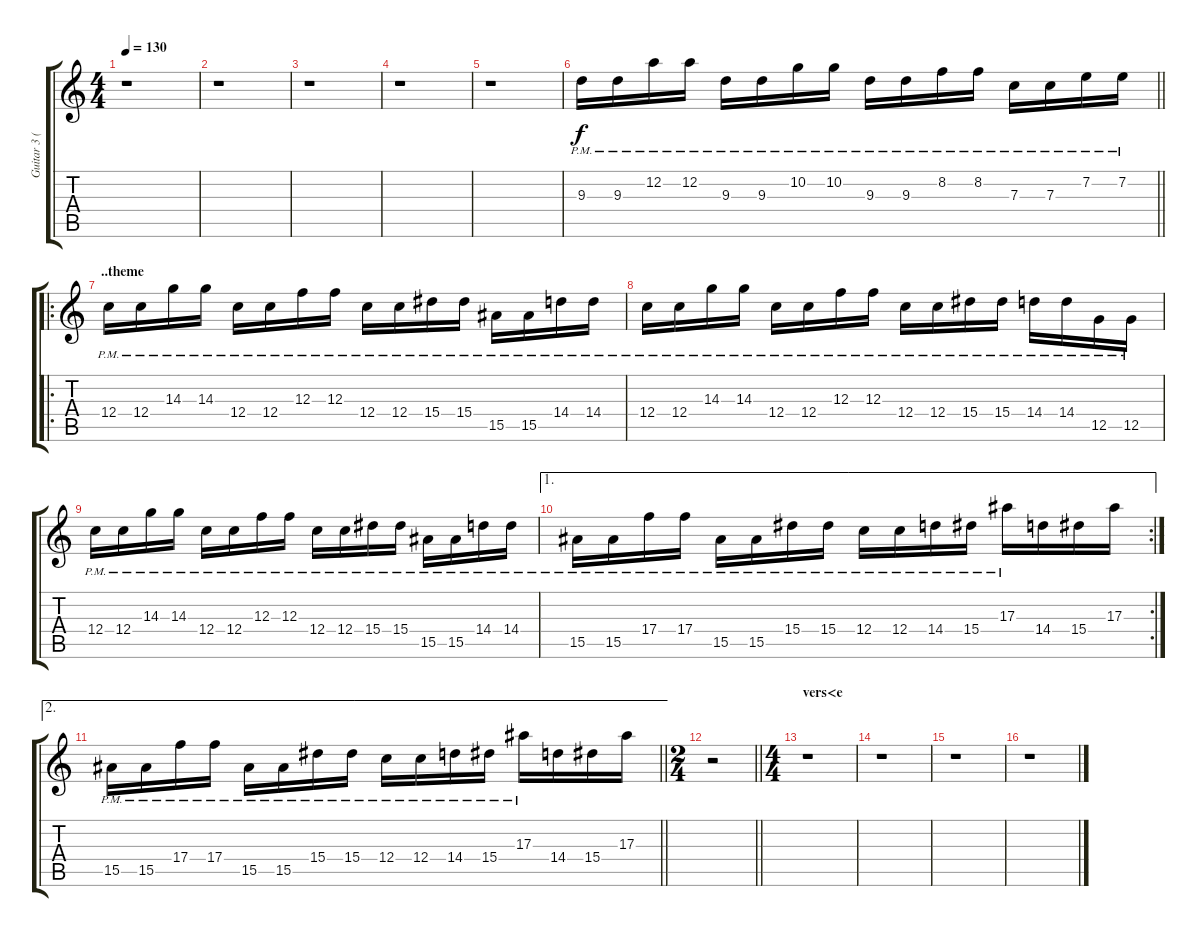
\track ("Guitar 3 (Lead)" "Guitar 3 (") {instrument distortionguitar}
\staff {score tabs}
\tuning (D4 A3 F3 C3 G2 C2) {hide}
\ts (4 4)
\tempo 130
\clef g2
\ks c
r.1{dy f} |
r.1 |
r.1 |
r.1 |
r.1 |
\barLineRight lightlight
9.3{pm}.16{volume 13 instrument overdrivenguitar} 9.3{pm}.16 12.2{pm}.16 12.2{pm}.16 9.3{pm}.16 9.3{pm}.16 10.2{pm}.16 10.2{pm}.16 9.3{pm}.16 9.3{pm}.16 8.2{pm}.16 8.2{pm}.16 7.3{pm}.16 7.3{pm}.16 7.2{pm}.16 7.2{pm}.16 |
\ro
\section ("" "..theme")
12.4{pm}.16{volume 15 instrument overdrivenguitar} 12.4{pm}.16 14.3{pm}.16 14.3{pm}.16 12.4{pm}.16 12.4{pm}.16 12.3{pm}.16 12.3{pm}.16 12.4{pm}.16 12.4{pm}.16 15.4{pm}.16 15.4{pm}.16 15.5{pm}.16 15.5{pm}.16 14.4{pm}.16 14.4{pm}.16 |
12.4{pm}.16{volume 15 instrument overdrivenguitar} 12.4{pm}.16 14.3{pm}.16 14.3{pm}.16 12.4{pm}.16 12.4{pm}.16 12.3{pm}.16 12.3{pm}.16 12.4{pm}.16 12.4{pm}.16 15.4{pm}.16 15.4{pm}.16 14.4{pm}.16 14.4{pm}.16 12.5{pm}.16 12.5{pm}.16 |
12.4{pm}.16{volume 15 instrument overdrivenguitar} 12.4{pm}.16 14.3{pm}.16 14.3{pm}.16 12.4{pm}.16 12.4{pm}.16 12.3{pm}.16 12.3{pm}.16 12.4{pm}.16 12.4{pm}.16 15.4{pm}.16 15.4{pm}.16 15.5{pm}.16 15.5{pm}.16 14.4{pm}.16 14.4{pm}.16 |
\ae 1
\rc 2
15.5{pm}.16 15.5{pm}.16 17.4{pm}.16 17.4{pm}.16 15.5{pm}.16 15.5{pm}.16 15.4{pm}.16 15.4{pm}.16 12.4{pm}.16 12.4{pm}.16 14.4{pm}.16 15.4{pm}.16 17.3{pm}.16 14.4.16 15.4.16 17.3.16 |
\ae 2
\barLineRight lightlight
15.5{pm}.16 15.5{pm}.16 17.4{pm}.16 17.4{pm}.16 15.5{pm}.16 15.5{pm}.16 15.4{pm}.16 15.4{pm}.16 12.4{pm}.16 12.4{pm}.16 14.4{pm}.16 15.4{pm}.16 17.3{pm}.16 14.4.16 15.4.16 17.3.16 |
\ts (2 4)
\barLineRight lightlight
r.2 |
\ts (4 4)
\section ("" "vers<e")
r.1 |
r.1 |
r.1 |
r.1
